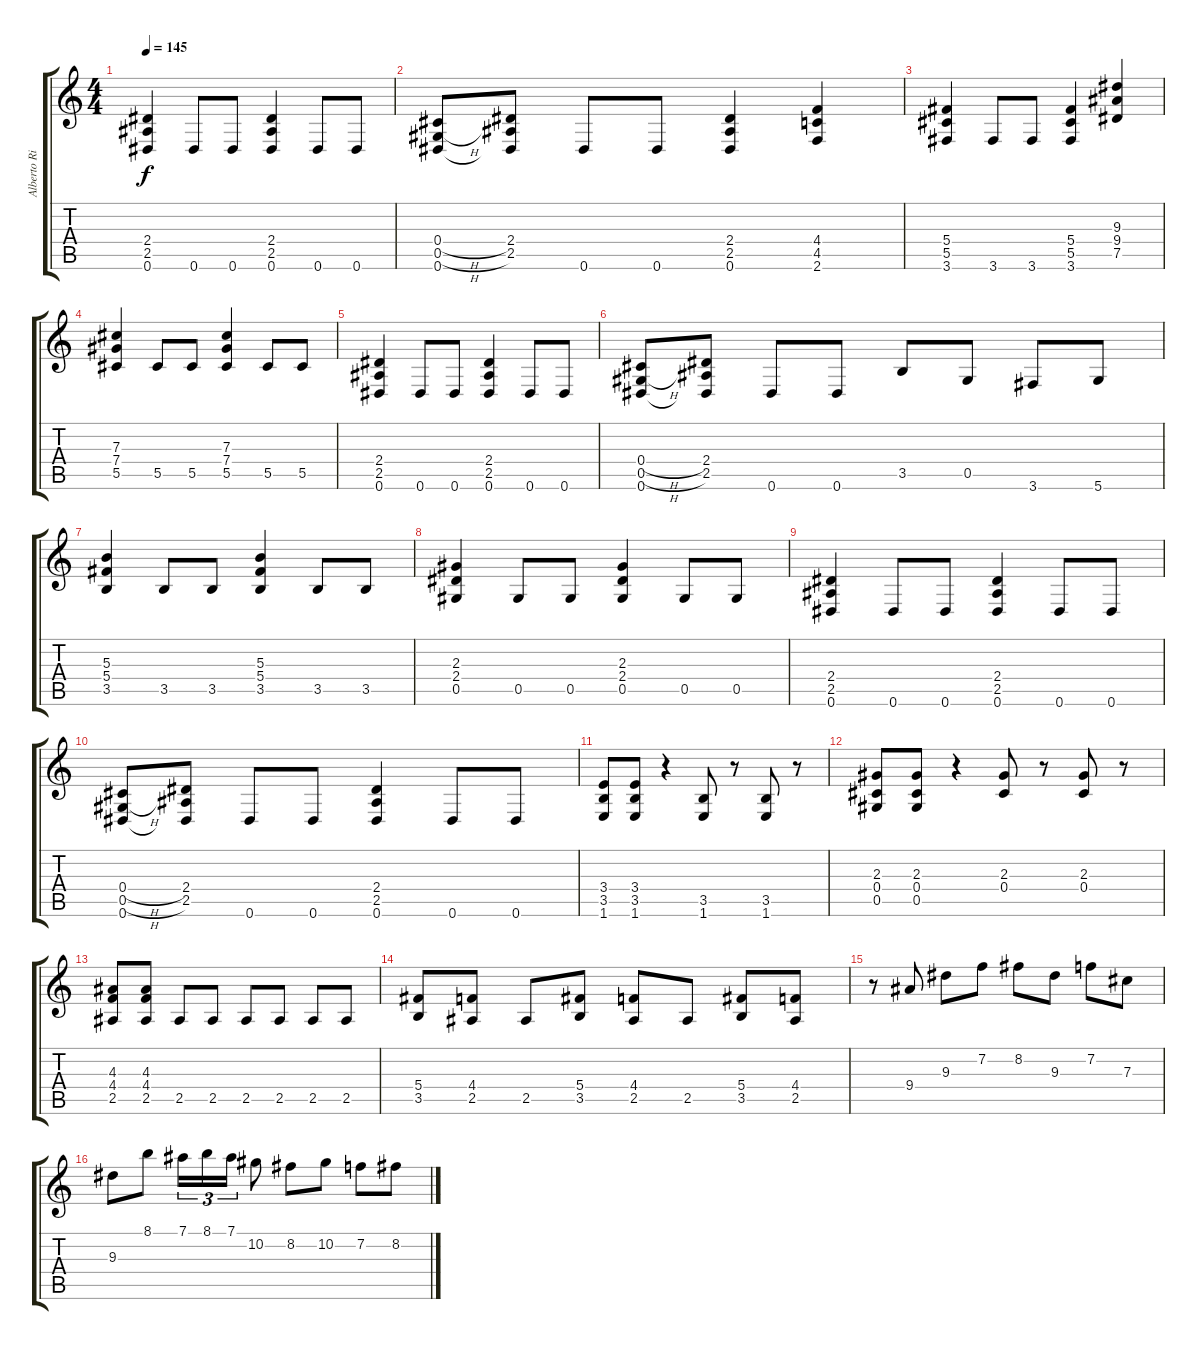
\track ("Alberto Rionda" "Alberto Ri") {instrument distortionguitar}
\staff {score tabs}
\tuning (Eb4 Bb3 Gb3 Db3 Ab2 Eb2) {hide}
\ts (4 4)
\tempo 145
\clef g2
\ks c
(2.4 2.5 0.6).4{dy f} 0.6.8 0.6.8 (2.4 2.5 0.6).4 0.6.8 0.6.8 |
(0.4{h} 0.5{h} 0.6).8 (2.4 2.5 0.6{t}).8 0.6.8 0.6.8 (2.4 2.5 0.6).4 (4.4 4.5 2.6).4 |
(5.4 5.5 3.6).4 3.6.8 3.6.8 (5.4 5.5 3.6).4 (9.3 9.4 7.5).4 |
(7.3 7.4 5.5).4 5.5.8 5.5.8 (7.3 7.4 5.5).4 5.5.8 5.5.8 |
(2.4 2.5 0.6).4 0.6.8 0.6.8 (2.4 2.5 0.6).4 0.6.8 0.6.8 |
(0.4{h} 0.5{h} 0.6).8 (2.4 2.5 0.6{t}).8 0.6.8 0.6.8 3.5.8 0.5.8 3.6.8 5.6.8 |
(5.3 5.4 3.5).4 3.5.8 3.5.8 (5.3 5.4 3.5).4 3.5.8 3.5.8 |
(2.3 2.4 0.5).4 0.5.8 0.5.8 (2.3 2.4 0.5).4 0.5.8 0.5.8 |
(2.4 2.5 0.6).4 0.6.8 0.6.8 (2.4 2.5 0.6).4 0.6.8 0.6.8 |
(0.4{h} 0.5{h} 0.6).8 (2.4 2.5 0.6{t}).8 0.6.8 0.6.8 (2.4 2.5 0.6).4 0.6.8 0.6.8 |
(3.4 3.5 1.6).8 (3.4 3.5 1.6).8 r.4 (3.5 1.6).8 r.8 (3.5 1.6).8 r.8 |
(2.3 0.4 0.5).8 (2.3 0.4 0.5).8 r.4 (2.3 0.4).8 r.8 (2.3 0.4).8 r.8 |
(4.3 4.4 2.5).8 (4.3 4.4 2.5).8 2.5.8 2.5.8 2.5.8 2.5.8 2.5.8 2.5.8 |
(5.4 3.5).8 (4.4 2.5).8 2.5.8 (5.4 3.5).8 (4.4 2.5).8 2.5.8 (5.4 3.5).8 (4.4 2.5).8 |
r.8 9.4.8 9.3.8 7.2.8 8.2.8 9.3.8 7.2.8 7.3.8 |
9.3.8 8.1.8 7.1.16{tu (3 2)} 8.1.16{tu (3 2)} 7.1.16{tu (3 2)} 10.2.8 8.2.8 10.2.8 7.2.8 8.2.8
